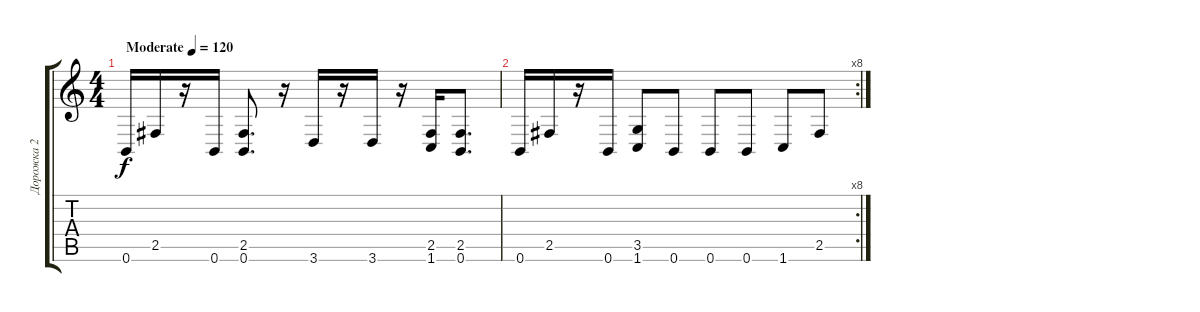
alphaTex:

\track ("Дорожка 2" "Дорожка 2") {instrument overdrivenguitar}
\staff {score tabs}
\tuning (B3 Gb3 D3 A2 E2 B1) {hide}
\ts (4 4)
\tempo (120 "Moderate")
\clef g2
\ks c
0.6.16{dy f instrument overdrivenguitar} 2.5.16 r.16 0.6.16 (2.5 0.6).8{d} r.16 3.6.16 r.16 3.6.16 r.16 (2.5 1.6).16 (2.5 0.6).8{d} |
\rc 8
0.6.16 2.5.16 r.16 0.6.16 (3.5 1.6).8 0.6.8 0.6.8 0.6.8 1.6.8 2.5.8
